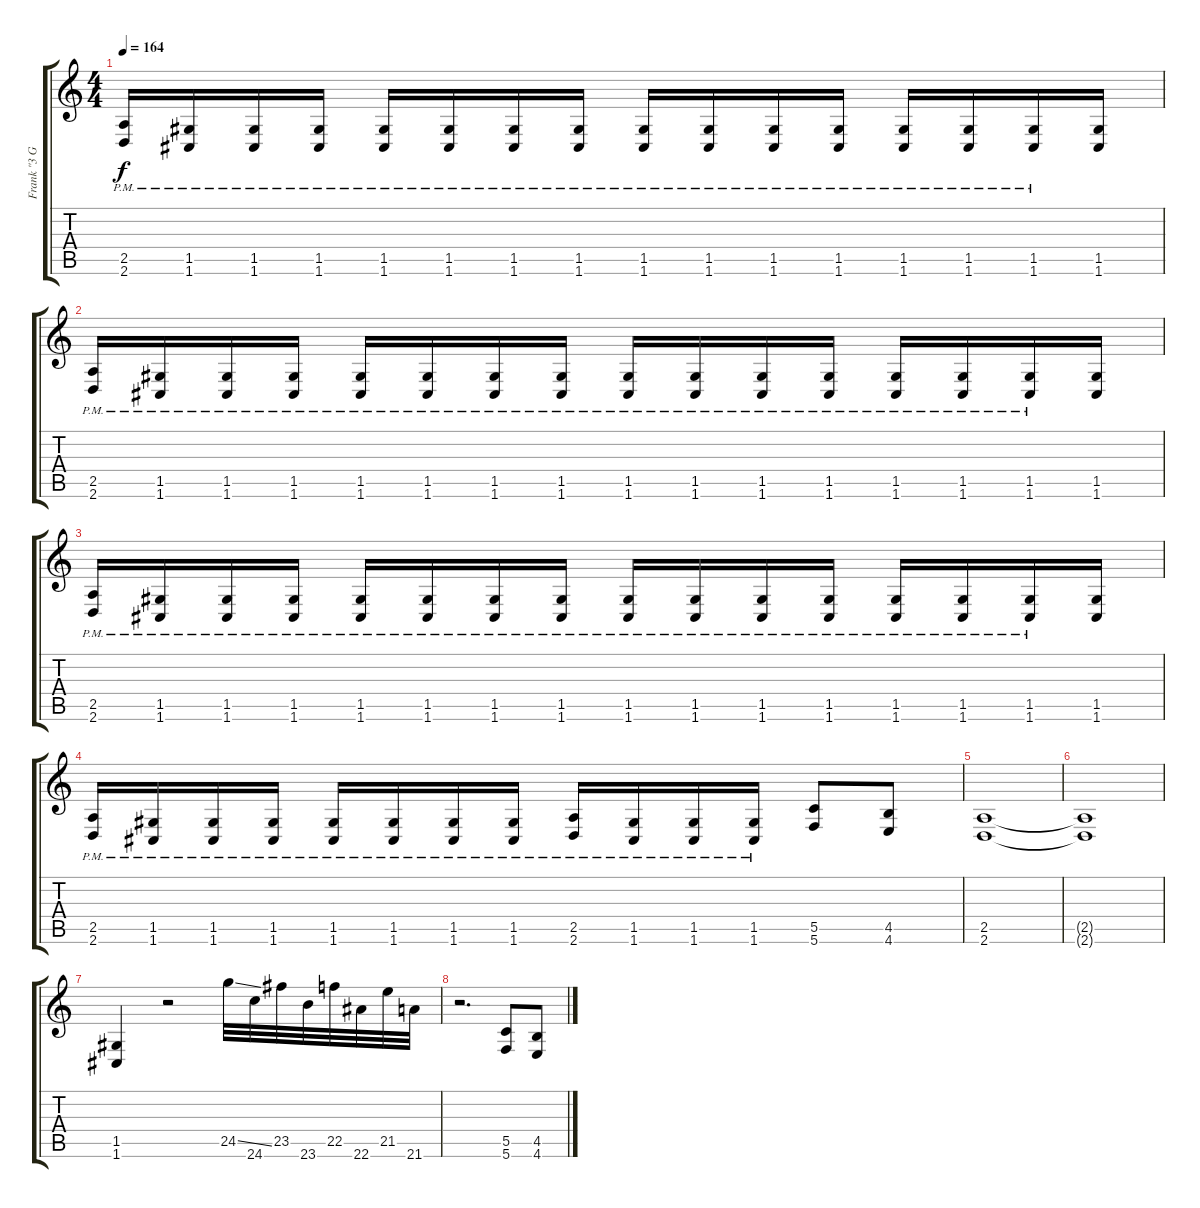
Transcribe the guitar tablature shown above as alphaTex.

\track ("Frank \"3 Gun\" Novinec (Guitar)" "Frank \"3 G") {instrument distortionguitar}
\staff {score tabs}
\tuning (D4 A3 F3 C3 G2 C2) {hide}
\ts (4 4)
\tempo 164
\clef g2
\ks c
(2.5{pm} 2.6{pm}).16{dy f} (1.5{pm} 1.6{pm}).16 (1.5{pm} 1.6{pm}).16 (1.5{pm} 1.6{pm}).16 (1.5{pm} 1.6{pm}).16 (1.5{pm} 1.6{pm}).16 (1.5{pm} 1.6{pm}).16 (1.5{pm} 1.6{pm}).16 (1.5{pm} 1.6{pm}).16 (1.5{pm} 1.6{pm}).16 (1.5{pm} 1.6{pm}).16 (1.5{pm} 1.6{pm}).16 (1.5{pm} 1.6{pm}).16 (1.5{pm} 1.6{pm}).16 (1.5{pm} 1.6{pm}).16 (1.5 1.6).16 |
(2.5{pm} 2.6{pm}).16 (1.5{pm} 1.6{pm}).16 (1.5{pm} 1.6{pm}).16 (1.5{pm} 1.6{pm}).16 (1.5{pm} 1.6{pm}).16 (1.5{pm} 1.6{pm}).16 (1.5{pm} 1.6{pm}).16 (1.5{pm} 1.6{pm}).16 (1.5{pm} 1.6{pm}).16 (1.5{pm} 1.6{pm}).16 (1.5{pm} 1.6{pm}).16 (1.5{pm} 1.6{pm}).16 (1.5{pm} 1.6{pm}).16 (1.5{pm} 1.6{pm}).16 (1.5{pm} 1.6{pm}).16 (1.5 1.6).16 |
(2.5{pm} 2.6{pm}).16 (1.5{pm} 1.6{pm}).16 (1.5{pm} 1.6{pm}).16 (1.5{pm} 1.6{pm}).16 (1.5{pm} 1.6{pm}).16 (1.5{pm} 1.6{pm}).16 (1.5{pm} 1.6{pm}).16 (1.5{pm} 1.6{pm}).16 (1.5{pm} 1.6{pm}).16 (1.5{pm} 1.6{pm}).16 (1.5{pm} 1.6{pm}).16 (1.5{pm} 1.6{pm}).16 (1.5{pm} 1.6{pm}).16 (1.5{pm} 1.6{pm}).16 (1.5{pm} 1.6{pm}).16 (1.5 1.6).16 |
(2.5{pm} 2.6{pm}).16 (1.5{pm} 1.6{pm}).16 (1.5{pm} 1.6{pm}).16 (1.5{pm} 1.6{pm}).16 (1.5{pm} 1.6{pm}).16 (1.5{pm} 1.6{pm}).16 (1.5{pm} 1.6{pm}).16 (1.5{pm} 1.6{pm}).16 (2.5{pm} 2.6{pm}).16 (1.5{pm} 1.6{pm}).16 (1.5{pm} 1.6{pm}).16 (1.5{pm} 1.6{pm}).16 (5.5 5.6).8 (4.5 4.6).8 |
(2.5 2.6).1 |
(2.5{t} 2.6{t}).1 |
(1.5 1.6).4 r.2 24.5{ss}.32 24.6.32 23.5.32 23.6.32 22.5.32 22.6.32 21.5.32 21.6.32 |
r.2{d} (5.5 5.6).8 (4.5 4.6).8
